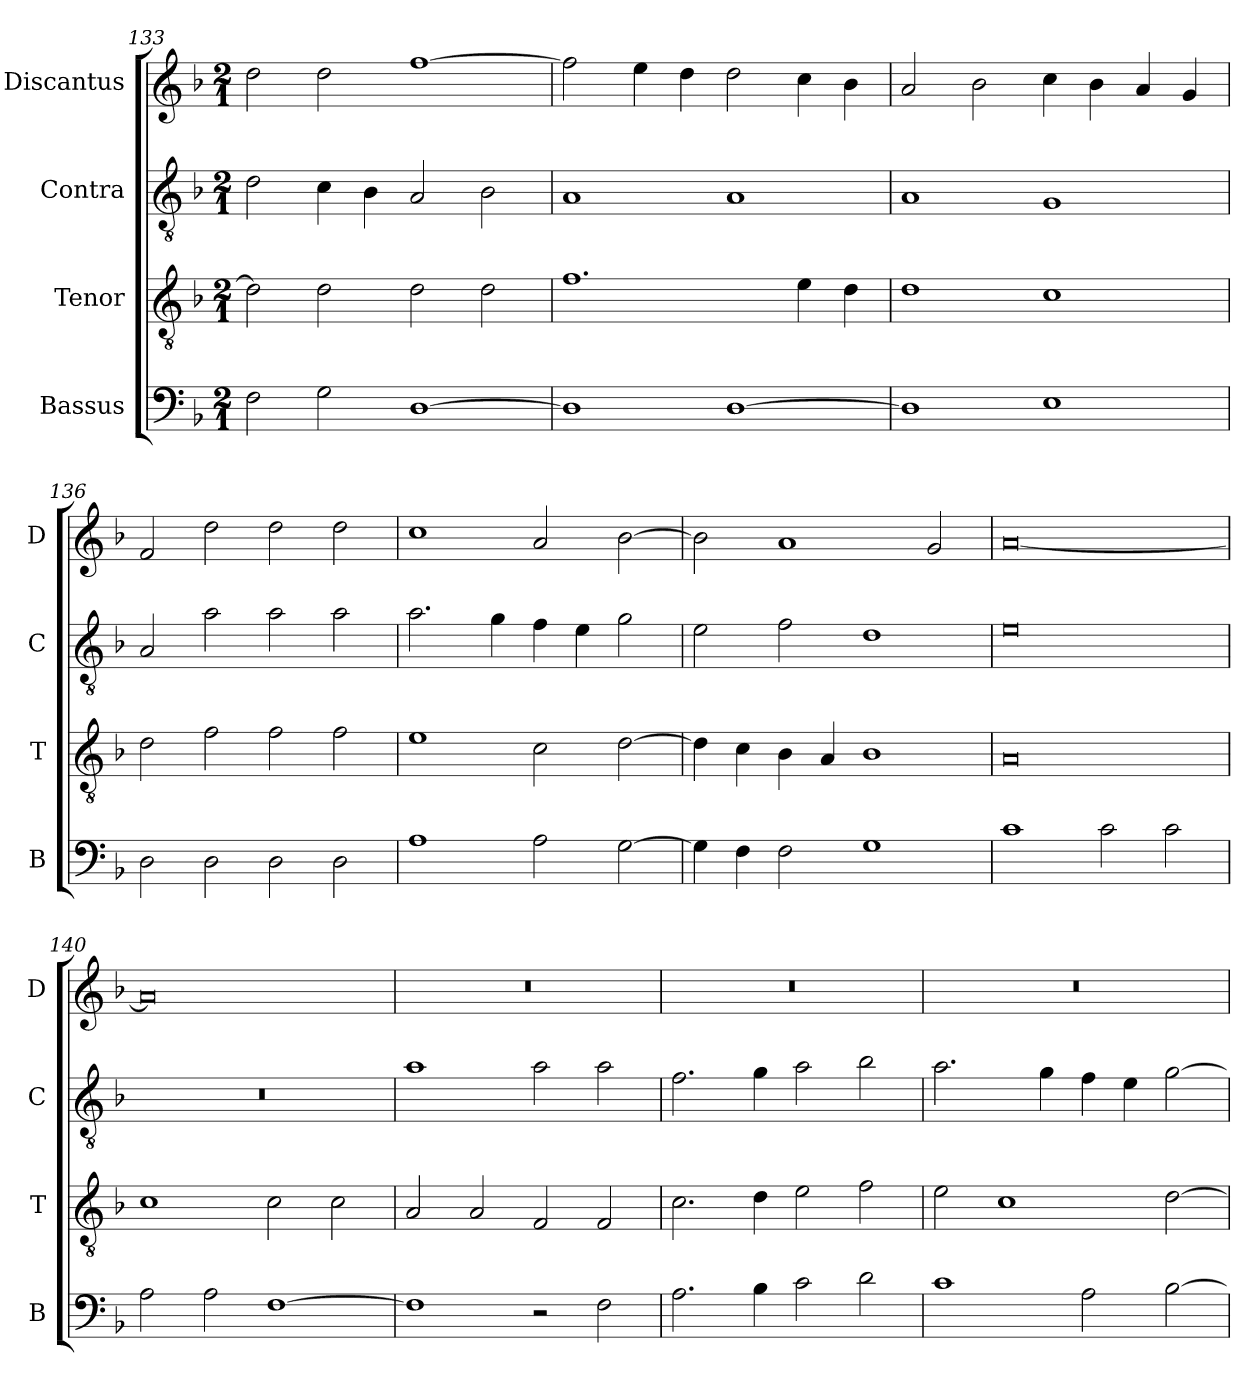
**kern	**kern	**kern	**kern
*part4	*part3	*part2	*part1
*staff4	*staff3	*staff2	*staff1
*I"Bassus	*I"Tenor	*I"Contra	*I"Discantus
*I'B	*I'T	*I'C	*I'D
*clefF4	*clefGv2	*clefGv2	*clefG2
*k[b-]	*k[b-]	*k[b-]	*k[b-]
*M2/1	*M2/1	*M2/1	*M2/1
=133	=133	=133	=133
2F\	2d\]	2d\	2dd\
2G\	2d\	4c\	2dd\
.	.	4B-\	.
[1D	2d\	2A/	[1ff
.	2d\	2B-\	.
=134	=134	=134	=134
1D]	1.f	1A	2ff\]
.	.	.	4ee\
.	.	.	4dd\
[1D	.	1A	2dd\
.	4e\	.	4cc\
.	4d\	.	4b-\
=135	=135	=135	=135
1D]	1d	1A	2a/
.	.	.	2b-\
1E	1c	1G	4cc\
.	.	.	4b-\
.	.	.	4a/
.	.	.	4g/
=136	=136	=136	=136
2D\	2d\	2A/	2f/
2D\	2f\	2a\	2dd\
2D\	2f\	2a\	2dd\
2D\	2f\	2a\	2dd\
=137	=137	=137	=137
1A	1e	2.a\	1cc
.	.	4g\	.
2A\	2c\	4f\	2a/
.	.	4e\	.
[2G\	[2d\	2g\	[2b-\
=138	=138	=138	=138
4G\]	4d\]	2e\	2b-\]
4F\	4c\	.	.
2F\	4B-\	2f\	1a
.	4A/	.	.
1G	1B-	1d	.
.	.	.	2g/
=139	=139	=139	=139
1c	0A	0e	[0a
2c\	.	.	.
2c\	.	.	.
=140	=140	=140	=140
2A\	1c	0r	0a]
2A\	.	.	.
[1F	2c\	.	.
.	2c\	.	.
=141	=141	=141	=141
1F]	2A/	1a	0r
.	2A/	.	.
2r	2F/	2a\	.
2F\	2F/	2a\	.
=142	=142	=142	=142
2.A\	2.c\	2.f\	0r
4B-\	4d\	4g\	.
2c\	2e\	2a\	.
2d\	2f\	2b-\	.
=143	=143	=143	=143
1c	2e\	2.a\	0r
.	1c	.	.
.	.	4g\	.
2A\	.	4f\	.
.	.	4e\	.
[2B-\	[2d\	[2g\	.
=	=	=	=
*-	*-	*-	*-
